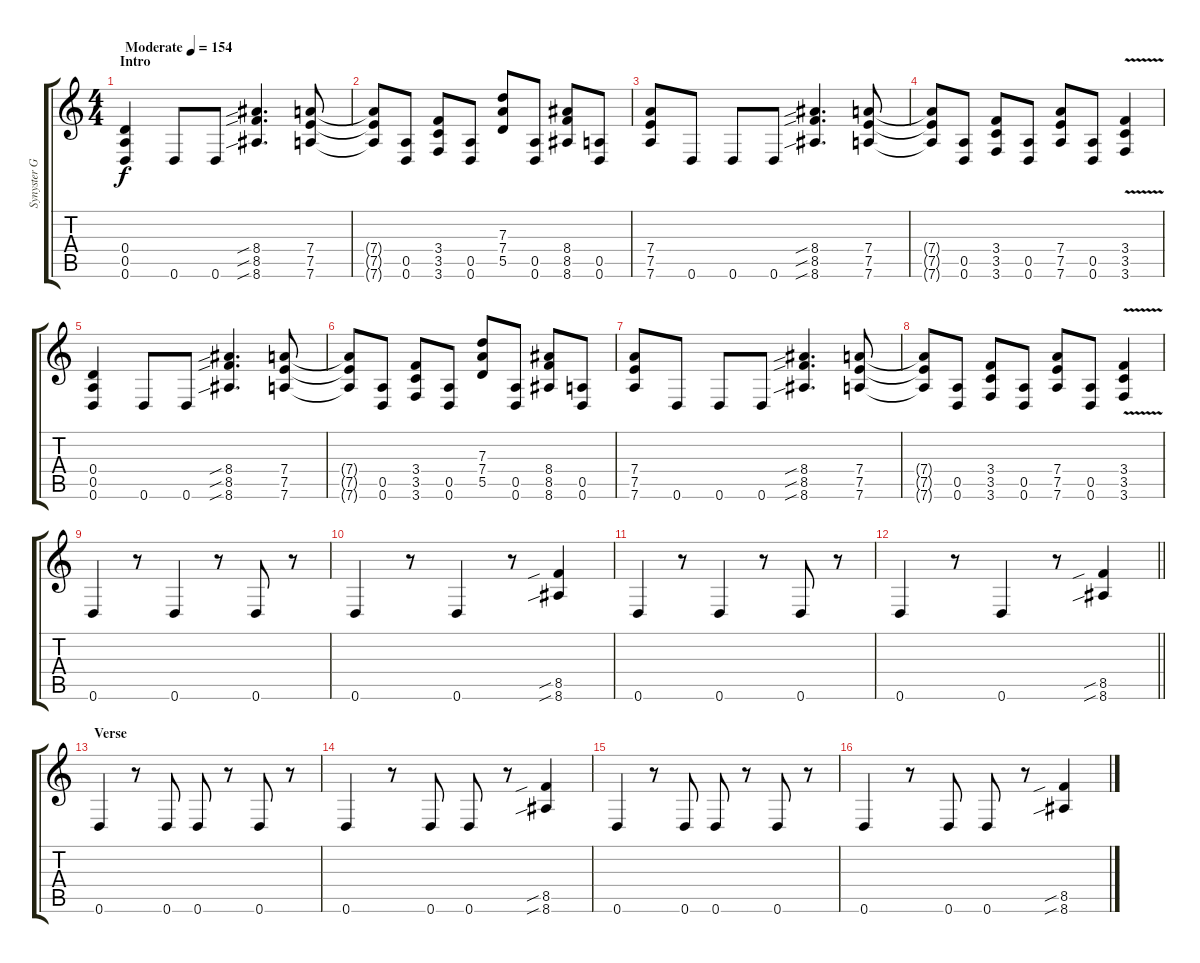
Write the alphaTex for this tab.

\track ("Synyster Gates" "Synyster G") {instrument distortionguitar}
\staff {score tabs}
\tuning (E4 B3 G3 D3 A2 D2) {hide}
\ts (4 4)
\section ("" "Intro")
\tempo (154 "Moderate")
\clef g2
\ks c
(0.4 0.5 0.6).4{dy f instrument distortionguitar} 0.6.8 0.6.8 (8.4{sib} 8.5{sib} 8.6{sib}).4{d} (7.4 7.5 7.6).8 |
(7.4{t} 7.5{t} 7.6{t}).8 (0.5 0.6).8 (3.4 3.5 3.6).8 (0.5 0.6).8 (7.3 7.4 5.5).8 (0.5 0.6).8 (8.4 8.5 8.6).8 (0.5 0.6).8 |
(7.4 7.5 7.6).8 0.6.8 0.6.8 0.6.8 (8.4{sib} 8.5{sib} 8.6{sib}).4{d} (7.4 7.5 7.6).8 |
(7.4{t} 7.5{t} 7.6{t}).8 (0.5 0.6).8 (3.4 3.5 3.6).8 (0.5 0.6).8 (7.4 7.5 7.6).8 (0.5 0.6).8 (3.4{v} 3.5{v} 3.6{v}).4 |
(0.4 0.5 0.6).4 0.6.8 0.6.8 (8.4{sib} 8.5{sib} 8.6{sib}).4{d} (7.4 7.5 7.6).8 |
(7.4{t} 7.5{t} 7.6{t}).8 (0.5 0.6).8 (3.4 3.5 3.6).8 (0.5 0.6).8 (7.3 7.4 5.5).8 (0.5 0.6).8 (8.4 8.5 8.6).8 (0.5 0.6).8 |
(7.4 7.5 7.6).8 0.6.8 0.6.8 0.6.8 (8.4{sib} 8.5{sib} 8.6{sib}).4{d} (7.4 7.5 7.6).8 |
(7.4{t} 7.5{t} 7.6{t}).8 (0.5 0.6).8 (3.4 3.5 3.6).8 (0.5 0.6).8 (7.4 7.5 7.6).8 (0.5 0.6).8 (3.4{v} 3.5{v} 3.6{v}).4 |
0.6.4 r.8 0.6.4 r.8 0.6.8 r.8 |
0.6.4 r.8 0.6.4 r.8 (8.5{sib} 8.6{sib}).4 |
0.6.4 r.8 0.6.4 r.8 0.6.8 r.8 |
\barLineRight lightlight
0.6.4 r.8 0.6.4 r.8 (8.5{sib} 8.6{sib}).4 |
\section ("" "Verse")
0.6.4 r.8 0.6.8 0.6.8 r.8 0.6.8 r.8 |
0.6.4 r.8 0.6.8 0.6.8 r.8 (8.5{sib} 8.6{sib}).4 |
0.6.4 r.8 0.6.8 0.6.8 r.8 0.6.8 r.8 |
0.6.4 r.8 0.6.8 0.6.8 r.8 (8.5{sib} 8.6{sib}).4
